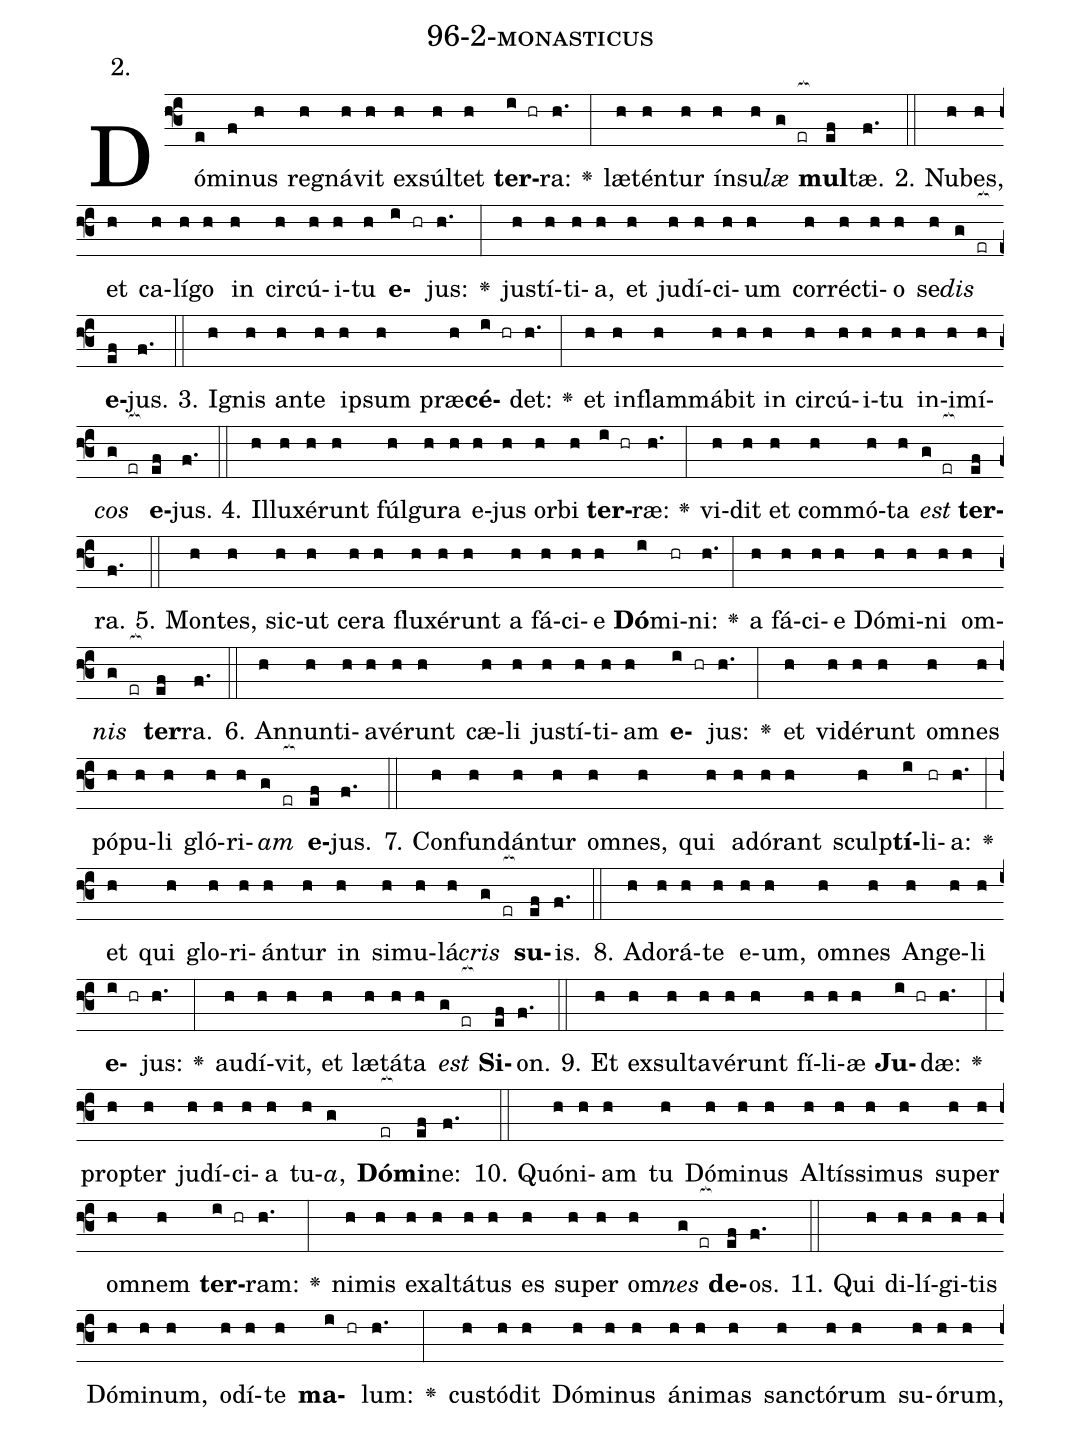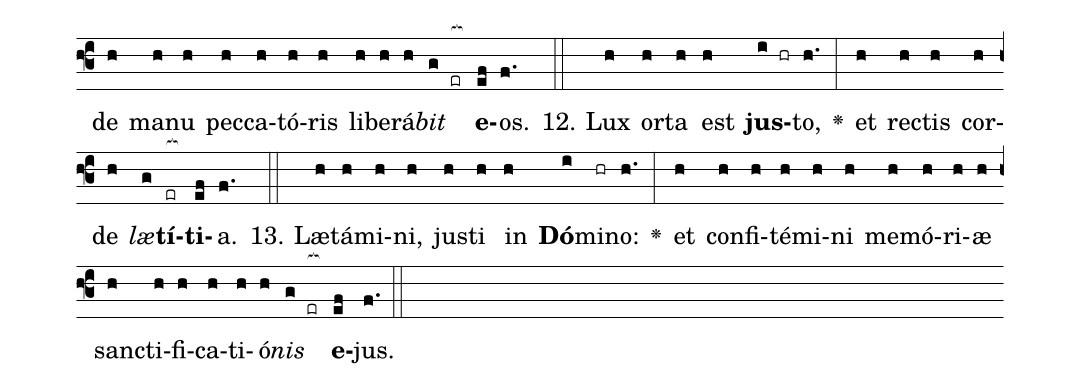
name: 96-2-monasticus;
annotation: 2.;
%%
(f3)Dó(e)mi(f)nus(h) re(h)gná(h)vit(h) ex(h)súl(h)tet(h) <b>ter</b>(i hr)ra:(h.) <v>\greheightstar</v>(:) læ(h)tén(h)tur(h) ín(h)su(h)<i>læ</i>(g er[ocb:1{]) <b>mul</b>(ef[ocb:0}])tæ.(f.) (::)
2. Nu(h)bes,(h) et(h) ca(h)lí(h)go(h) in(h) cir(h)cú(h)i(h)tu(h) <b>e</b>(i hr)jus:(h.) <v>\greheightstar</v>(:) jus(h)tí(h)ti(h)a,(h) et(h) ju(h)dí(h)ci(h)um(h) cor(h)réc(h)ti(h)o(h) se(h)<i>dis</i>(g er[ocb:1{]) <b>e</b>(ef[ocb:0}])jus.(f.) (::)
3. I(h)gnis(h) an(h)te(h) ip(h)sum(h) præ(h)<b>cé</b>(i hr)det:(h.) <v>\greheightstar</v>(:) et(h) in(h)flam(h)má(h)bit(h) in(h) cir(h)cú(h)i(h)tu(h) in(h)i(h)mí(h)<i>cos</i>(g er[ocb:1{]) <b>e</b>(ef[ocb:0}])jus.(f.) (::)
4. Il(h)lu(h)xé(h)runt(h) fúl(h)gu(h)ra(h) e(h)jus(h) or(h)bi(h) <b>ter</b>(i hr)ræ:(h.) <v>\greheightstar</v>(:) vi(h)dit(h) et(h) com(h)mó(h)ta(h) <i>est</i>(g er[ocb:1{]) <b>ter</b>(ef[ocb:0}])ra.(f.) (::)
5. Mon(h)tes,(h) sic(h)ut(h) ce(h)ra(h) flu(h)xé(h)runt(h) a(h) fá(h)ci(h)e(h) <b>Dó</b>(i)mi(hr)ni:(h.) <v>\greheightstar</v>(:) a(h) fá(h)ci(h)e(h) Dó(h)mi(h)ni(h) om(h)<i>nis</i>(g er[ocb:1{]) <b>ter</b>(ef[ocb:0}])ra.(f.) (::)
6. An(h)nun(h)ti(h)a(h)vé(h)runt(h) cæ(h)li(h) jus(h)tí(h)ti(h)am(h) <b>e</b>(i hr)jus:(h.) <v>\greheightstar</v>(:) et(h) vi(h)dé(h)runt(h) om(h)nes(h) pó(h)pu(h)li(h) gló(h)ri(h)<i>am</i>(g er[ocb:1{]) <b>e</b>(ef[ocb:0}])jus.(f.) (::)
7. Con(h)fun(h)dán(h)tur(h) om(h)nes,(h) qui(h) ad(h)ó(h)rant(h) sculp(h)<b>tí</b>(i)li(hr)a:(h.) <v>\greheightstar</v>(:) et(h) qui(h) glo(h)ri(h)án(h)tur(h) in(h) si(h)mu(h)lá(h)<i>cris</i>(g er[ocb:1{]) <b>su</b>(ef[ocb:0}])is.(f.) (::)
8. Ad(h)o(h)rá(h)te(h) e(h)um,(h) om(h)nes(h) An(h)ge(h)li(h) <b>e</b>(i hr)jus:(h.) <v>\greheightstar</v>(:) au(h)dí(h)vit,(h) et(h) læ(h)tá(h)ta(h) <i>est</i>(g er[ocb:1{]) <b>Si</b>(ef[ocb:0}])on.(f.) (::)
9. Et(h) ex(h)sul(h)ta(h)vé(h)runt(h) fí(h)li(h)æ(h) <b>Ju</b>(i hr)dæ:(h.) <v>\greheightstar</v>(:) prop(h)ter(h) ju(h)dí(h)ci(h)a(h) tu(h)<i>a</i>,(g) <b>Dó</b>(er[ocb:1{])<b>mi</b>(ef[ocb:0}])ne:(f.) (::)
10. Quón(h)i(h)am(h) tu(h) Dó(h)mi(h)nus(h) Al(h)tís(h)si(h)mus(h) su(h)per(h) om(h)nem(h) <b>ter</b>(i hr)ram:(h.) <v>\greheightstar</v>(:) ni(h)mis(h) ex(h)al(h)tá(h)tus(h) es(h) su(h)per(h) om(h)<i>nes</i>(g er[ocb:1{]) <b>de</b>(ef[ocb:0}])os.(f.) (::)
11. Qui(h) di(h)lí(h)gi(h)tis(h) Dó(h)mi(h)num,(h) o(h)dí(h)te(h) <b>ma</b>(i hr)lum:(h.) <v>\greheightstar</v>(:) cus(h)tó(h)dit(h) Dó(h)mi(h)nus(h) á(h)ni(h)mas(h) sanc(h)tó(h)rum(h) su(h)ó(h)rum,(h) de(h) ma(h)nu(h) pec(h)ca(h)tó(h)ris(h) li(h)be(h)rá(h)<i>bit</i>(g er[ocb:1{]) <b>e</b>(ef[ocb:0}])os.(f.) (::)
12. Lux(h) or(h)ta(h) est(h) <b>jus</b>(i hr)to,(h.) <v>\greheightstar</v>(:) et(h) rec(h)tis(h) cor(h)de(h) <i>læ</i>(g)<b>tí</b>(er[ocb:1{])<b>ti</b>(ef[ocb:0}])a.(f.) (::)
13. Læ(h)tá(h)mi(h)ni,(h) jus(h)ti(h) in(h) <b>Dó</b>(i)mi(hr)no:(h.) <v>\greheightstar</v>(:) et(h) con(h)fi(h)té(h)mi(h)ni(h) me(h)mó(h)ri(h)æ(h) sanc(h)ti(h)fi(h)ca(h)ti(h)ó(h)<i>nis</i>(g er[ocb:1{]) <b>e</b>(ef[ocb:0}])jus.(f.) (::)
